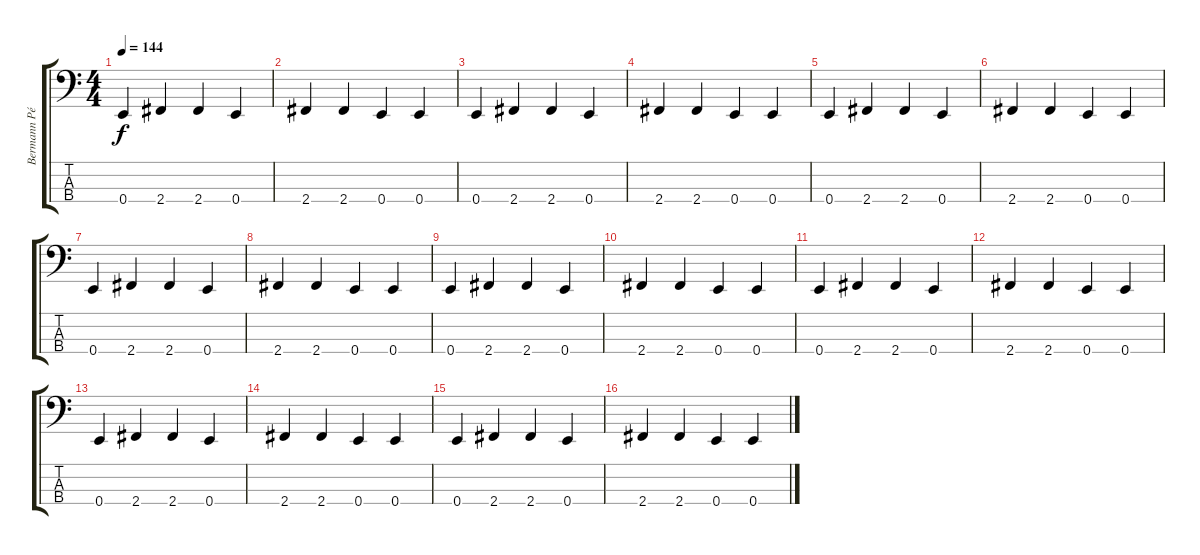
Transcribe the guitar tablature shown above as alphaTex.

\track ("Bermann Péter - Basszus" "Bermann Pé") {instrument electricbassfinger}
\staff {score tabs}
\tuning (G2 D2 A1 E1) {hide}
\ts (4 4)
\tempo 144
\clef f4
\ks c
0.4.4{dy f} 2.4.4 2.4.4 0.4.4 |
2.4.4 2.4.4 0.4.4 0.4.4 |
0.4.4 2.4.4 2.4.4 0.4.4 |
2.4.4 2.4.4 0.4.4 0.4.4 |
0.4.4 2.4.4 2.4.4 0.4.4 |
2.4.4 2.4.4 0.4.4 0.4.4 |
0.4.4 2.4.4 2.4.4 0.4.4 |
2.4.4 2.4.4 0.4.4 0.4.4 |
0.4.4 2.4.4 2.4.4 0.4.4 |
2.4.4 2.4.4 0.4.4 0.4.4 |
0.4.4 2.4.4 2.4.4 0.4.4 |
2.4.4 2.4.4 0.4.4 0.4.4 |
0.4.4 2.4.4 2.4.4 0.4.4 |
2.4.4 2.4.4 0.4.4 0.4.4 |
0.4.4 2.4.4 2.4.4 0.4.4 |
2.4.4 2.4.4 0.4.4 0.4.4
